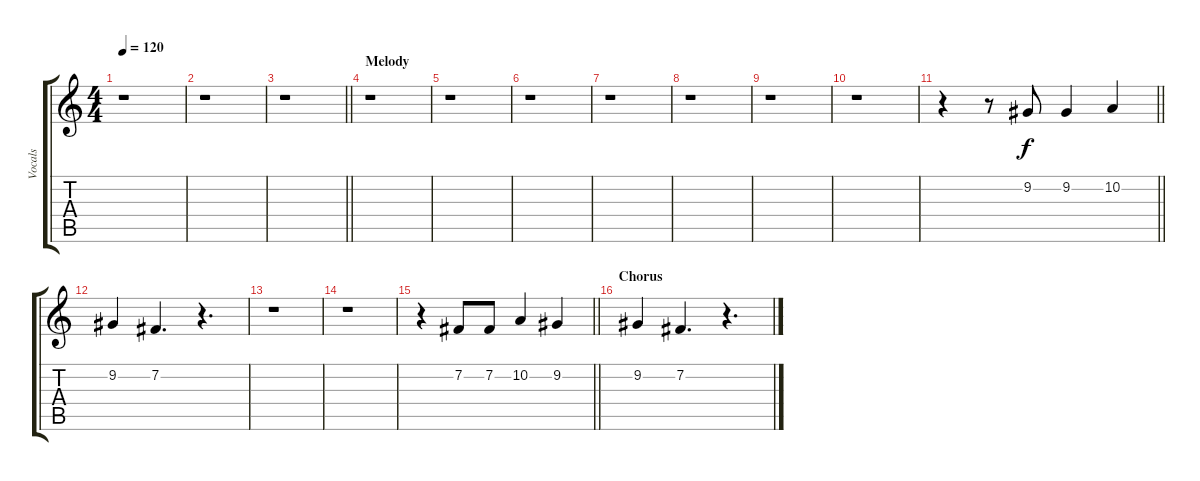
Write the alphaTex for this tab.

\track ("Vocals" "Vocals") {instrument lead1square}
\staff {score tabs}
\tuning (E4 B3 G3 D3 A2 E2) {hide}
\ts (4 4)
\tempo 120
\clef g2
\ks c
r.1{dy f} |
r.1 |
\barLineRight lightlight
r.1 |
\section ("" "Melody")
r.1 |
r.1 |
r.1 |
r.1 |
r.1 |
r.1 |
r.1 |
\barLineRight lightlight
r.4 r.8 9.2.8 9.2.4 10.2.4 |
9.2.4 7.2.4{d} r.4{d} |
r.1 |
r.1 |
\barLineRight lightlight
r.4 7.2.8 7.2.8 10.2.4 9.2.4 |
\section ("" "Chorus")
9.2.4 7.2.4{d} r.4{d}
